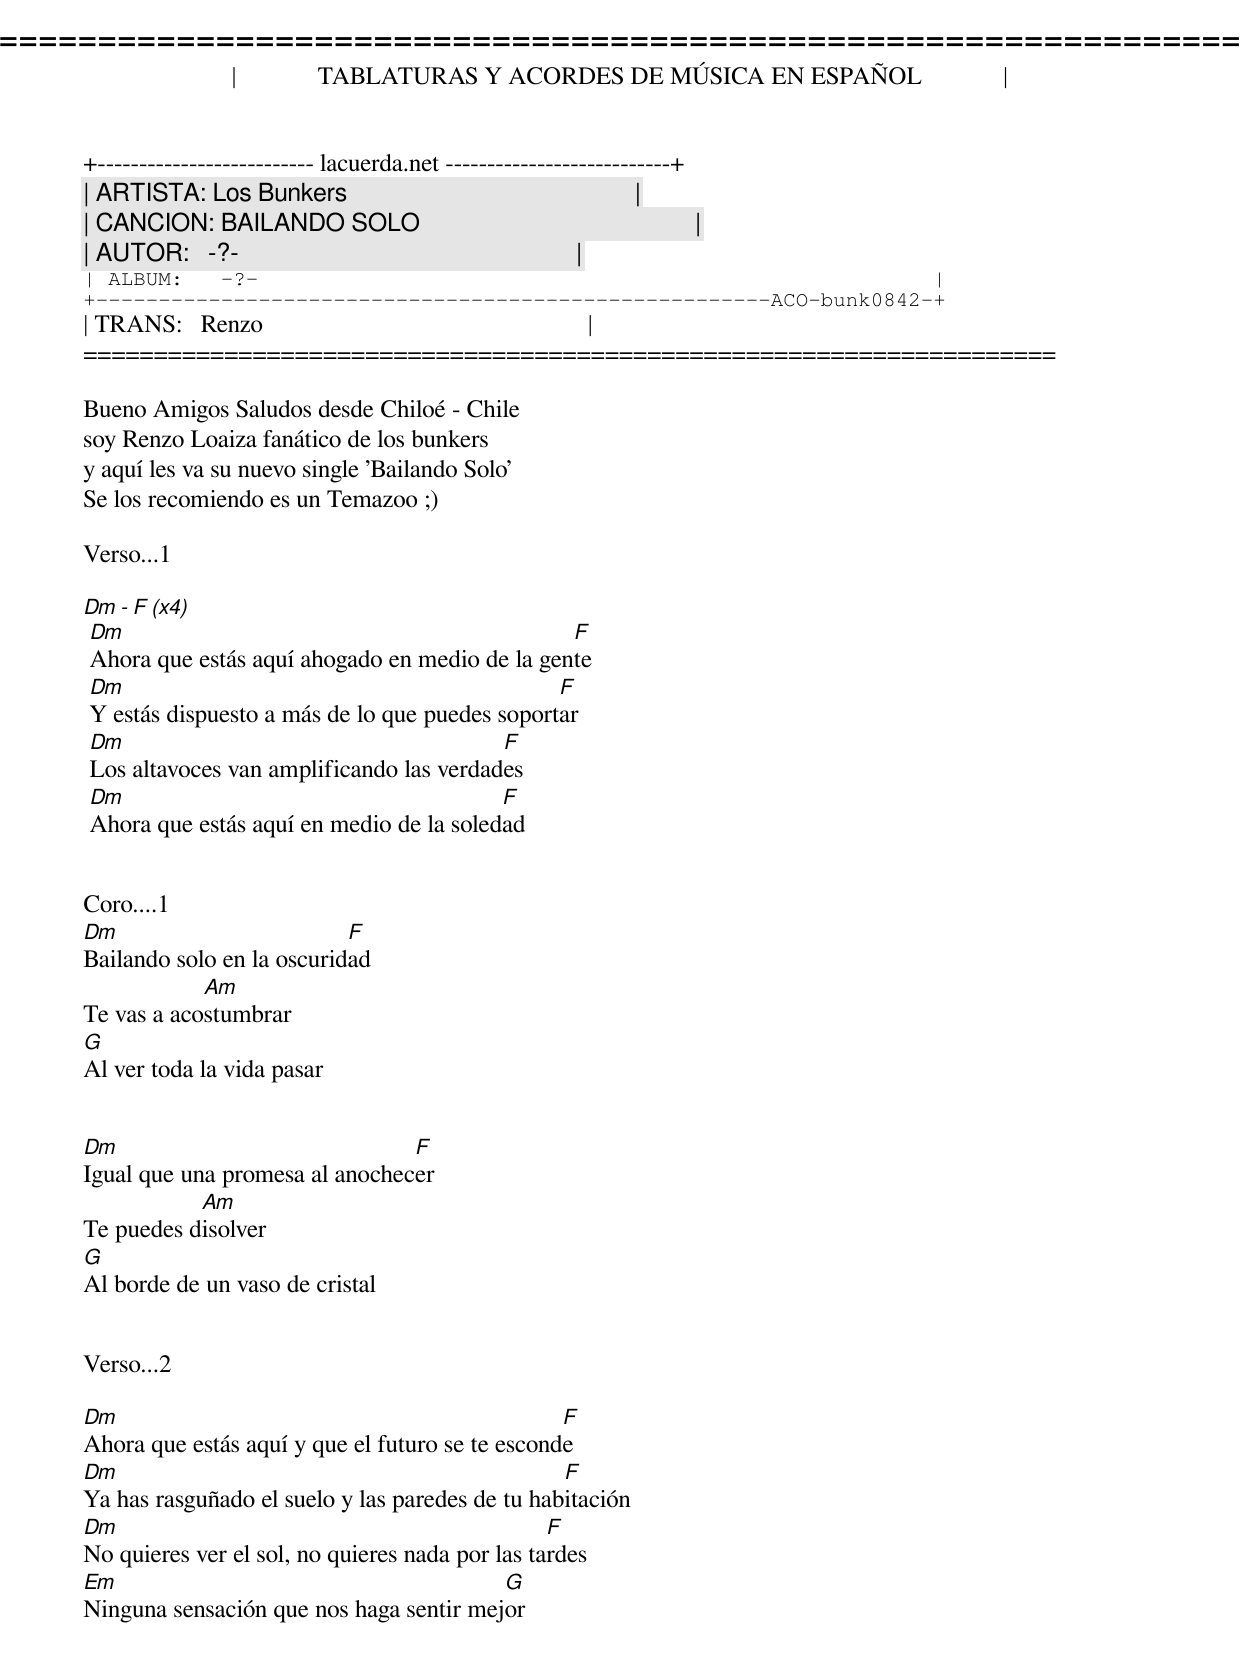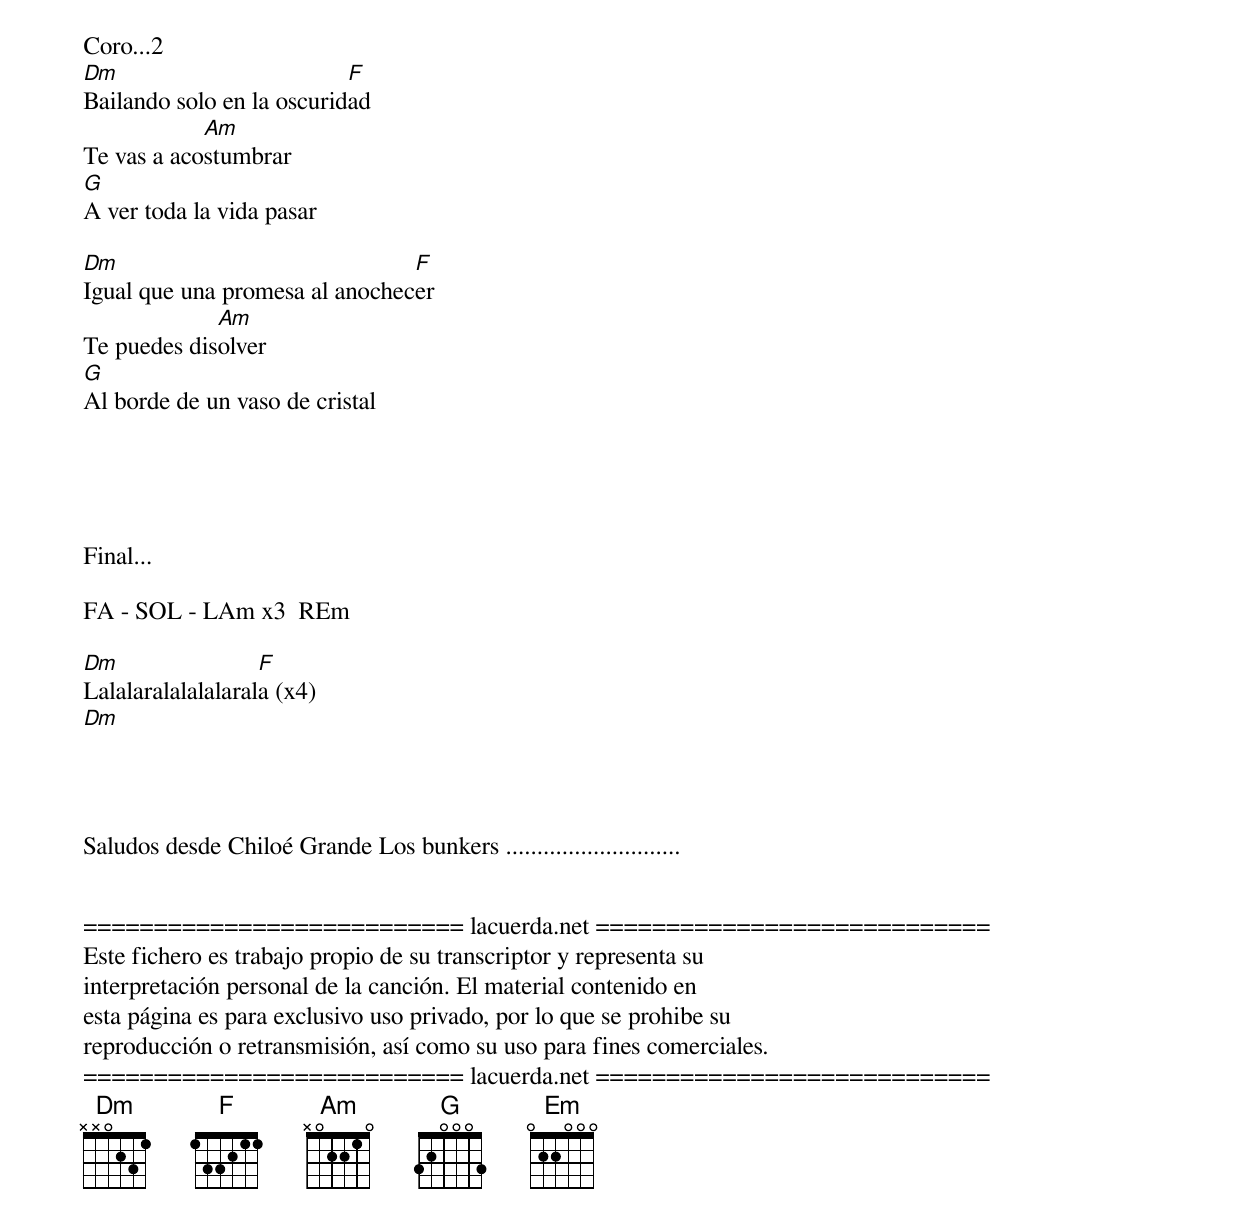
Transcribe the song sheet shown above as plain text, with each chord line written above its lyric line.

=====================================================================
|             TABLATURAS Y ACORDES DE MÚSICA EN ESPAÑOL             |
+-------------------------- lacuerda.net ---------------------------+
| ARTISTA: Los Bunkers                                              |
| CANCION: BAILANDO SOLO                                            |
| AUTOR:   -?-                                                      |
| ALBUM:   -?-                                                      |
+------------------------------------------------------ACO-bunk0842-+
| TRANS:   Renzo                                                    |
=====================================================================

Bueno Amigos Saludos desde Chiloé - Chile
soy Renzo Loaiza fanático de los bunkers
y aquí les va su nuevo single 'Bailando Solo'
Se los recomiendo es un Temazoo ;)

Verso...1

 Dm - F (x4)
 Dm                                             F
 Ahora que estás aquí ahogado en medio de la gente
 Dm                                             F
 Y estás dispuesto a más de lo que puedes soportar
 Dm                                       F
 Los altavoces van amplificando las verdades
 Dm                                       F
 Ahora que estás aquí en medio de la soledad


Coro....1
Dm                         F
Bailando solo en la oscuridad
            Am
Te vas a acostumbrar
G
Al ver toda la vida pasar


Dm                              F
Igual que una promesa al anochecer
           Am
Te puedes disolver
G
Al borde de un vaso de cristal


Verso...2

Dm                                               F
Ahora que estás aquí y que el futuro se te esconde
Dm                                               F
Ya has rasguñado el suelo y las paredes de tu habitación
Dm                                               F
No quieres ver el sol, no quieres nada por las tardes
Em                                       G
Ninguna sensación que nos haga sentir mejor


Coro...2
Dm                         F
Bailando solo en la oscuridad
            Am
Te vas a acostumbrar
G
A ver toda la vida pasar

Dm                              F
Igual que una promesa al anochecer
             Am
Te puedes disolver
G
Al borde de un vaso de cristal





Final...

FA - SOL - LAm x3  REm

Dm                 F
Lalalaralalalalarala (x4)
Dm




Saludos desde Chiloé Grande Los bunkers ............................


=========================== lacuerda.net ============================
Este fichero es trabajo propio de su transcriptor y representa su
interpretación personal de la canción. El material contenido en
esta página es para exclusivo uso privado, por lo que se prohibe su
reproducción o retransmisión, así como su uso para fines comerciales.
=========================== lacuerda.net ============================
